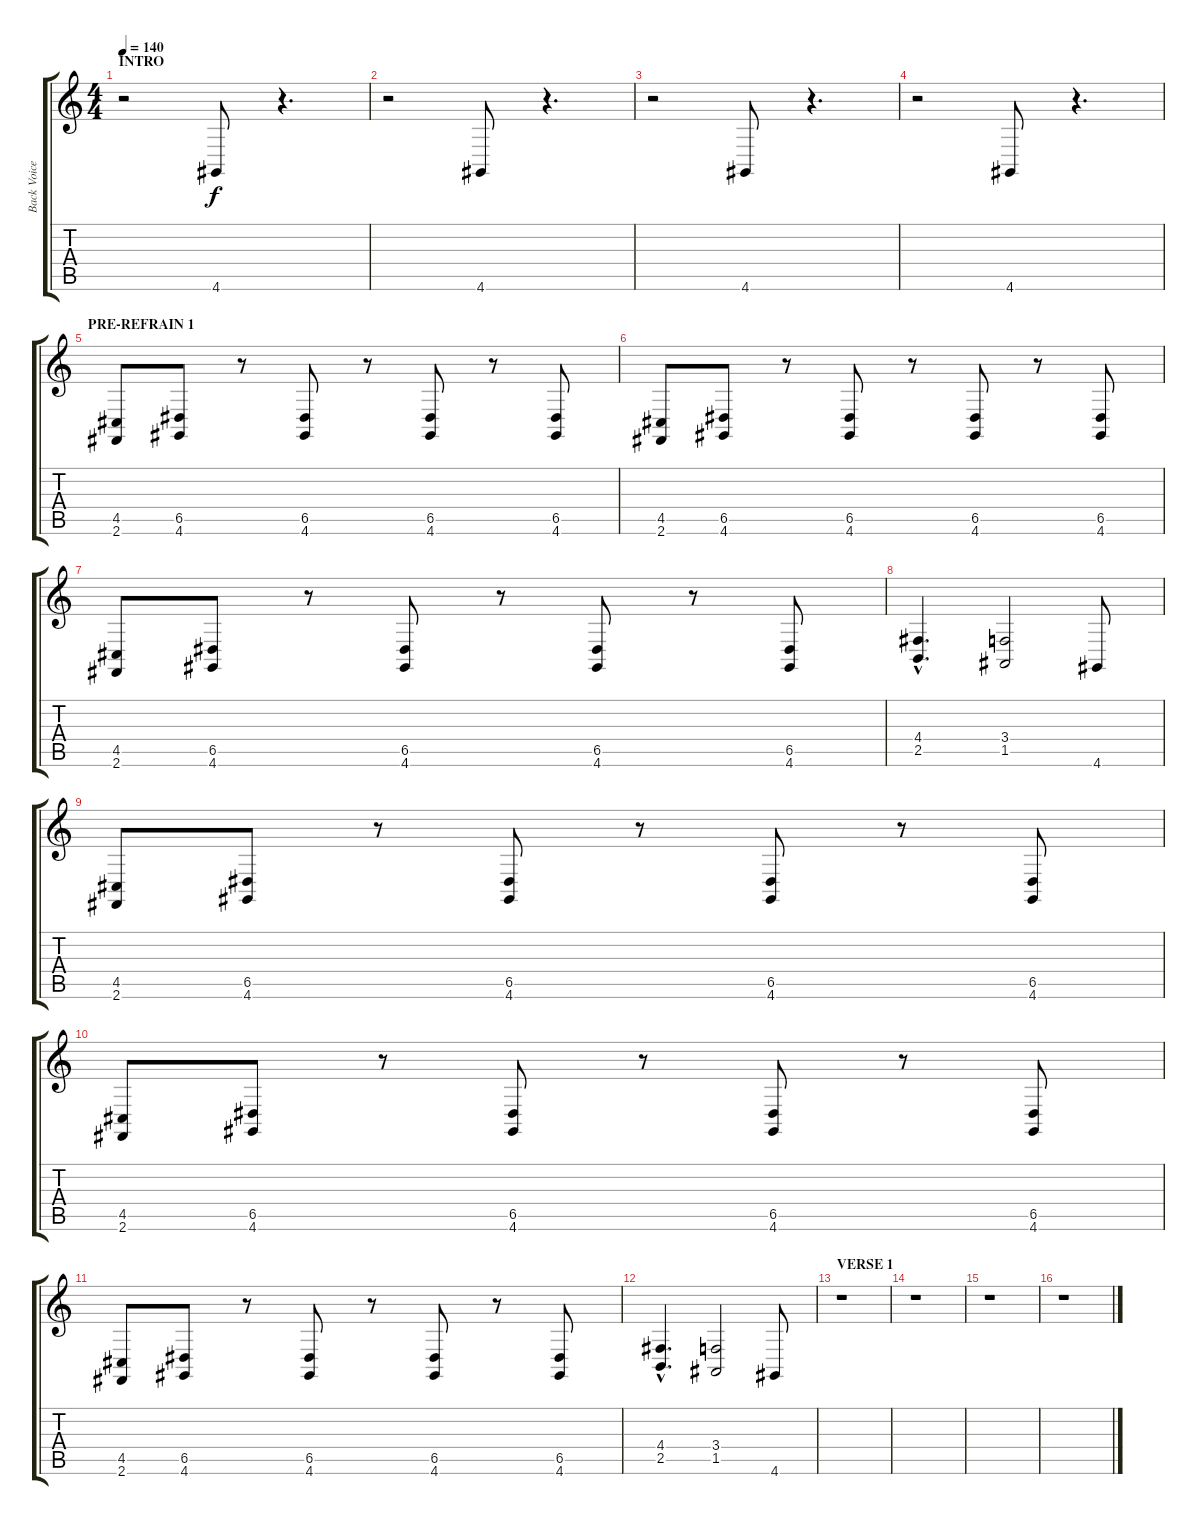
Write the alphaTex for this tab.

\track ("Back Voice" "Back Voice") {instrument stringensemble1}
\staff {score tabs}
\tuning (E4 B3 G3 D3 A2 E2) {hide}
\ts (4 4)
\section ("" "INTRO")
\tempo 140
\clef g2
\ks c
r.2{dy f instrument stringensemble1} 4.6.8 r.4{d} |
r.2 4.6.8 r.4{d} |
r.2 4.6.8 r.4{d} |
r.2 4.6.8 r.4{d} |
\section ("" "PRE-REFRAIN 1")
(4.5 2.6).8 (6.5 4.6).8 r.8 (6.5 4.6).8 r.8 (6.5 4.6).8 r.8 (6.5 4.6).8 |
(4.5 2.6).8 (6.5 4.6).8 r.8 (6.5 4.6).8 r.8 (6.5 4.6).8 r.8 (6.5 4.6).8 |
(4.5 2.6).8 (6.5 4.6).8 r.8 (6.5 4.6).8 r.8 (6.5 4.6).8 r.8 (6.5 4.6).8 |
(4.4{hac} 2.5{hac}).4{d} (3.4 1.5).2 4.6.8 |
(4.5 2.6).8 (6.5 4.6).8 r.8 (6.5 4.6).8 r.8 (6.5 4.6).8 r.8 (6.5 4.6).8 |
(4.5 2.6).8 (6.5 4.6).8 r.8 (6.5 4.6).8 r.8 (6.5 4.6).8 r.8 (6.5 4.6).8 |
(4.5 2.6).8 (6.5 4.6).8 r.8 (6.5 4.6).8 r.8 (6.5 4.6).8 r.8 (6.5 4.6).8 |
(4.4{hac} 2.5{hac}).4{d} (3.4 1.5).2 4.6.8 |
\section ("" "VERSE 1")
r.1 |
r.1 |
r.1 |
r.1
